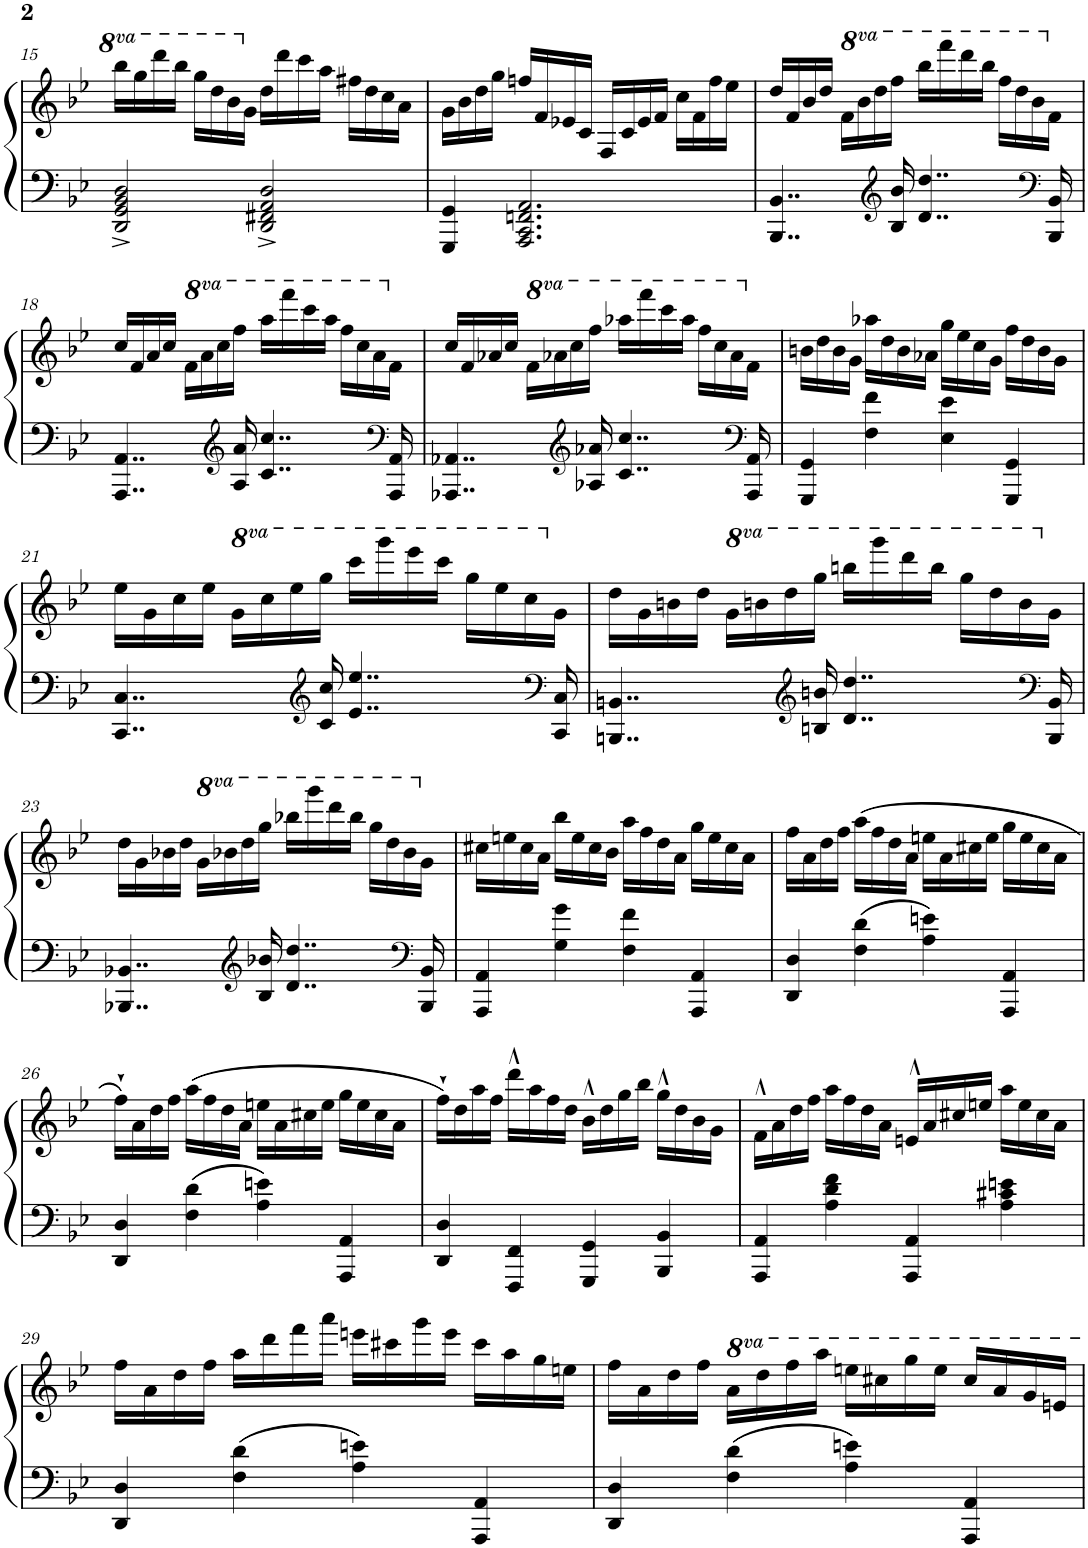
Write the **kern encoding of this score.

**kern	**kern
*part1	*part1
*staff2	*staff1
*I"Piano	*
*I'Pno	*
!!LO:PB:g=z
*clefF4	*clefG2
*k[b-e-]	*k[b-e-]
*M4/4	*M4/4
*met(c)	*met(c)
=15	=15
2DD/^ 2GG/^ 2BB-/^ 2D/^	16bbb-\LL
.	16ggg\
.	16dddd\
.	16bbb-\JJ
.	16ggg\LL
.	16ddd\
.	16bb-\
.	16g\JJ
2DD/^ 2FF#X/^ 2AA/^ 2D/^	16dd\LL
.	16ddd\
.	16ccc\
.	16aa\JJ
.	16ff#X\LL
.	16dd\
.	16cc\
.	16a\JJ
=16	=16
4GGG/ 4GG/	16g\LL
.	16b-\
.	16dd\
.	16gg\JJ
2.AAA/ 2.CC/ 2.FFn/ 2.AA/	16ffn/LL
.	16f/
.	16e-X/
.	16c/JJ
.	16F/LL
.	16c/
.	16e-/
.	16f/JJ
.	16cc\LL
.	16f\
.	16ff\
.	16ee-\JJ
=17	=17
4..BBB-/ 4..BB-/	16dd/LL
.	16f/
.	16b-/
.	16dd/JJ
*	*8va
.	16ff\LL
.	16bb-\
.	16ddd\
*clefG2	*
16B-/ 16b-/	16fff\JJ
4..d/ 4..dd/	16bbb-\LL
.	16ffff\
.	16dddd\
.	16bbb-\JJ
.	16fff\LL
.	16ddd\
.	16bb-\
*clefF4	*
*	*X8va
16BBB-/ 16BB-/	16f\JJ
!!LO:LB:g=z
=18	=18
4..AAA/ 4..AA/	16cc/LL
.	16f/
.	16a/
.	16cc/JJ
*	*8va
.	16ff\LL
.	16aa\
.	16ccc\
*clefG2	*
16A/ 16a/	16fff\JJ
4..c/ 4..cc/	16aaa\LL
.	16ffff\
.	16cccc\
.	16aaa\JJ
.	16fff\LL
.	16ccc\
.	16aa\
*clefF4	*
*	*X8va
16AAA/ 16AA/	16f\JJ
=19	=19
4..AAA-X/ 4..AA-X/	16cc/LL
.	16f/
.	16a-X/
.	16cc/JJ
*	*8va
.	16ff\LL
.	16aa-X\
.	16ccc\
*clefG2	*
16A-X/ 16a-X/	16fff\JJ
4..c/ 4..cc/	16aaa-X\LL
.	16ffff\
.	16cccc\
.	16aaa-\JJ
.	16fff\LL
.	16ccc\
.	16aa-\
*clefF4	*
*	*X8va
16AAA-/ 16AA-/	16f\JJ
=20	=20
4GGG/ 4GG/	16bn\LL
.	16dd\
.	16b\
.	16g\JJ
4F\ 4f\	16aa-X\LL
.	16dd\
.	16b\
.	16a-X\JJ
4E-\ 4e-\	16gg\LL
.	16ee-\
.	16cc\
.	16g\JJ
4GGG/ 4GG/	16ff\LL
.	16dd\
.	16b\
.	16g\JJ
!!LO:LB:g=z
=21	=21
4..CC/ 4..C/	16ee-\LL
.	16g\
.	16cc\
.	16ee-\JJ
*	*8va
.	16gg\LL
.	16ccc\
.	16eee-\
*clefG2	*
16c/ 16cc/	16ggg\JJ
4..e-/ 4..ee-/	16cccc\LL
.	16gggg\
.	16eeee-\
.	16cccc\JJ
.	16ggg\LL
.	16eee-\
.	16ccc\
*clefF4	*
*	*X8va
16CC/ 16C/	16g\JJ
=22	=22
4..BBBn/ 4..BBn/	16dd\LL
.	16g\
.	16bn\
.	16dd\JJ
*	*8va
.	16gg\LL
.	16bbn\
.	16ddd\
*clefG2	*
16Bn/ 16bn/	16ggg\JJ
4..d/ 4..dd/	16bbbn\LL
.	16gggg\
.	16dddd\
.	16bbb\JJ
.	16ggg\LL
.	16ddd\
.	16bb\
*clefF4	*
*	*X8va
16BBB/ 16BB/	16g\JJ
!!LO:LB:g=z
=23	=23
4..BBB-X/ 4..BB-X/	16dd\LL
.	16g\
.	16b-X\
.	16dd\JJ
*	*8va
.	16gg\LL
.	16bb-X\
.	16ddd\
*clefG2	*
16B-/ 16b-X/	16ggg\JJ
4..d/ 4..dd/	16bbb-X\LL
.	16gggg\
.	16dddd\
.	16bbb-\JJ
.	16ggg\LL
.	16ddd\
.	16bb-\
*clefF4	*
*	*X8va
16BBB-/ 16BB-/	16g\JJ
=24	=24
4AAA/ 4AA/	16cc#X\LL
.	16een\
.	16cc#\
.	16a\JJ
4G\ 4g\	16bb-\LL
.	16ee\
.	16cc#\
.	16b-\JJ
4F\ 4f\	16aa\LL
.	16ff\
.	16dd\
.	16a\JJ
4AAA/ 4AA/	16gg\LL
.	16ee\
.	16cc#\
.	16a\JJ
=25	=25
4DD/ 4D/	16ff\LL
.	16a\
.	16dd\
.	16ff\JJ
4F\ 4d\	(16aa\LL
.	16ff\
.	16dd\
.	16a\JJ
4A\ 4en\	16een\LL
.	16a\
.	16cc#X\
.	16ee\JJ
4AAA/ 4AA/	16gg\LL
.	16ee\
.	16cc#\
.	16a\JJ
!!LO:LB:g=z
=26	=26
4DD/ 4D/	16ff`\LL)
.	16a\
.	16dd\
.	16ff\JJ
4F\ 4d\	(16aa\LL
.	16ff\
.	16dd\
.	16a\JJ
4A\ 4en\	16een\LL
.	16a\
.	16cc#X\
.	16ee\JJ
4AAA/ 4AA/	16gg\LL
.	16ee\
.	16cc#\
.	16a\JJ
=27	=27
4DD/ 4D/	16ff`\LL)
.	16dd\
.	16aa\
.	16ff\JJ
4FFF/ 4FF/	16ddd^^\LL
.	16aa\
.	16ff\
.	16dd\JJ
4GGG/ 4GG/	16b-^^\LL
.	16dd\
.	16gg\
.	16bb-\JJ
4BBB-/ 4BB-/	16gg^^\LL
.	16dd\
.	16b-\
.	16g\JJ
=28	=28
4AAA/ 4AA/	16f^^\LL
.	16a\
.	16dd\
.	16ff\JJ
4A\ 4d\ 4f\	16aa\LL
.	16ff\
.	16dd\
.	16a\JJ
4AAA/ 4AA/	16en^^/LL
.	16a/
.	16cc#X/
.	16een/JJ
4A\ 4c#X\ 4en\	16aa\LL
.	16ee\
.	16cc#\
.	16a\JJ
!!LO:LB:g=z
=29	=29
4DD/ 4D/	16ff\LL
.	16a\
.	16dd\
.	16ff\JJ
4F\ 4d\	16aa\LL
.	16ddd\
.	16fff\
.	16aaa\JJ
4A\ 4en\	16eeen\LL
.	16ccc#X\
.	16ggg\
.	16eee\JJ
4AAA/ 4AA/	16ccc#\LL
.	16aa\
.	16gg\
.	16een\JJ
=30	=30
4DD/ 4D/	16ff\LL
.	16a\
.	16dd\
.	16ff\JJ
4F\ 4d\	16aa\LL
.	16ddd\
.	16fff\
.	16aaa\JJ
4A\ 4en\	16eeen\LL
.	16ccc#X\
.	16ggg\
.	16eee\JJ
4AAA/ 4AA/	16ccc#/LL
.	16aa/
.	16gg/
.	16een/JJ
=	=
*-	*-
